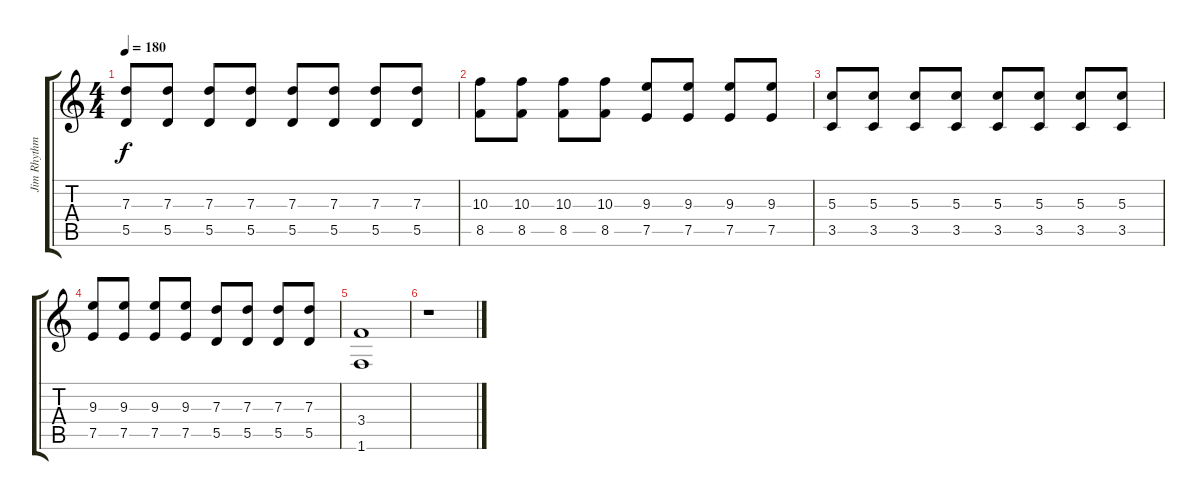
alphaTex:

\track ("Jim Rhythm 1" "Jim Rhythm") {instrument distortionguitar}
\staff {score tabs}
\tuning (E4 B3 G3 D3 A2 E2) {hide}
\ts (4 4)
\tempo 180
\clef g2
\ks c
(7.3 5.5).8{dy f} (7.3 5.5).8 (7.3 5.5).8 (7.3 5.5).8 (7.3 5.5).8 (7.3 5.5).8 (7.3 5.5).8 (7.3 5.5).8 |
(10.3 8.5).8 (10.3 8.5).8 (10.3 8.5).8 (10.3 8.5).8 (9.3 7.5).8 (9.3 7.5).8 (9.3 7.5).8 (9.3 7.5).8 |
(5.3 3.5).8 (5.3 3.5).8 (5.3 3.5).8 (5.3 3.5).8 (5.3 3.5).8 (5.3 3.5).8 (5.3 3.5).8 (5.3 3.5).8 |
(9.3 7.5).8 (9.3 7.5).8 (9.3 7.5).8 (9.3 7.5).8 (7.3 5.5).8 (7.3 5.5).8 (7.3 5.5).8 (7.3 5.5).8 |
(3.4 1.6).1 |
r.1
